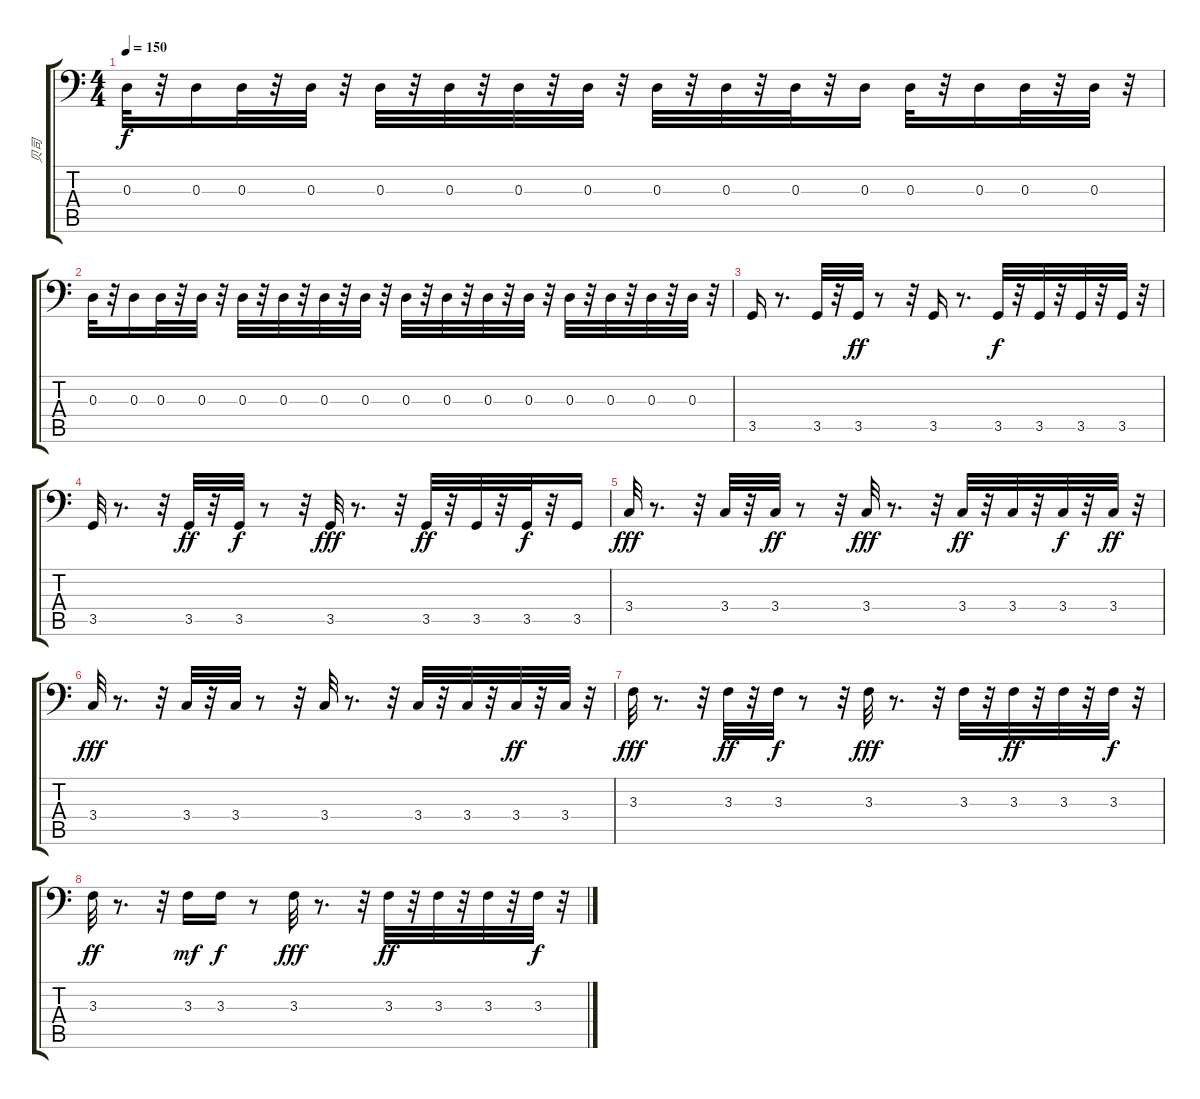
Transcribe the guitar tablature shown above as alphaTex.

\track ("贝司" "贝司") {instrument electricbassfinger}
\staff {score tabs}
\tuning (C3 G2 D2 A1 E1 B0) {hide}
\ts (4 4)
\tempo 150
\clef f4
\ks c
0.3.32{dy f} r.32 0.3.16 0.3.32 r.32 0.3.32 r.32 0.3.32 r.32 0.3.32 r.32 0.3.32 r.32 0.3.32 r.32 0.3.32 r.32 0.3.32 r.32 0.3.32 r.32 0.3.16 0.3.32 r.32 0.3.16 0.3.32 r.32 0.3.32 r.32 |
0.3.32 r.32 0.3.16 0.3.32 r.32 0.3.32 r.32 0.3.32 r.32 0.3.32 r.32 0.3.32 r.32 0.3.32 r.32 0.3.32 r.32 0.3.32 r.32 0.3.32 r.32 0.3.32 r.32 0.3.32 r.32 0.3.32 r.32 0.3.32 r.32 0.3.32 r.32 |
3.5.16 r.8{d} 3.5.32 r.32 3.5.32{dy ff} r.8 r.32 3.5.16 r.8{d} 3.5.32{dy f} r.32 3.5.32 r.32 3.5.32 r.32 3.5.32 r.32 |
3.5.32 r.8{d} r.32 3.5.32{dy ff} r.32 3.5.32{dy f} r.8 r.32 3.5.32{dy fff} r.8{d} r.32 3.5.32{txt "" dy ff} r.32 3.5.32 r.32 3.5.32{dy f} r.32 3.5.16 |
3.4.32{dy fff} r.8{d} r.32 3.4.32 r.32 3.4.32{dy ff} r.8 r.32 3.4.32{dy fff} r.8{d} r.32 3.4.32{dy ff} r.32 3.4.32 r.32 3.4.32{dy f} r.32 3.4.32{dy ff} r.32 |
3.4.32{dy fff} r.8{d} r.32 3.4.32 r.32 3.4.32 r.8 r.32 3.4.32 r.8{d} r.32 3.4.32 r.32 3.4.32 r.32 3.4.32{dy ff} r.32 3.4.32 r.32 |
3.3.32{dy fff} r.8{d} r.32 3.3.32{dy ff} r.32 3.3.32{dy f} r.8 r.32 3.3.32{dy fff} r.8{d} r.32 3.3.32 r.32 3.3.32{dy ff} r.32 3.3.32 r.32 3.3.32{dy f} r.32 |
3.3.32{dy ff} r.8{d} r.32 3.3.16{dy mf} 3.3.16{dy f} r.8 3.3.32{dy fff} r.8{d} r.32 3.3.32{dy ff} r.32 3.3.32 r.32 3.3.32 r.32 3.3.32{dy f} r.32
